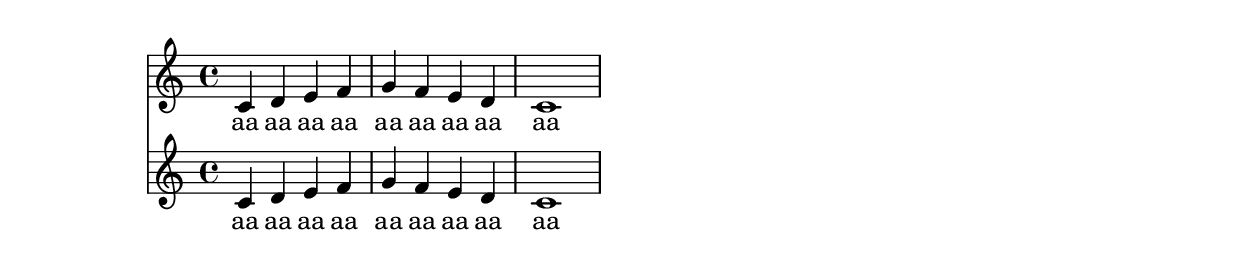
%% Do not edit this file; it is auto-generated from LSR http://lsr.dsi.unimi.it
%% This file is in the public domain.
\version "2.13.1"

\header {
  lsrtags = "text, vocal-music, spacing"

%% Translation of GIT committish: b2d4318d6c53df8469dfa4da09b27c15a374d0ca
  texidoces = "
Este fragmento de código muestra cómo situar la línea de base de la
letra más cerca del pentagrama.

"
  doctitlees = "Ajuste del especiado vertical de la letra"

%% Translation of GIT committish: 499a511d4166feaada31114e097f86b5e0c56421
  texidocfr = "
Cet extrait illustre la manière de rapprocher la ligne de paroles 
de la portée.

"
  doctitlefr = "Ajustement de l'espacement vertical des paroles"


  texidoc = "
This snippet shows how to bring the lyrics line closer to the staff.

"
  doctitle = "Adjusting lyrics vertical spacing"
} % begin verbatim

% Default layout:
<<
  \new Staff \new Voice = melody \relative c' {
    c4 d e f
    g4 f e d
    c1
  }
  \new Lyrics \lyricsto melody { aa aa aa aa aa aa aa aa aa }

% Reducing the minimum space below the staff and above the lyrics:
  \new Staff \with {
    \override VerticalAxisGroup #'minimum-Y-extent = #'(-1 . 4)
  }
  \new Voice = melody \relative c' {
    c4 d e f
    g4 f e d
    c1
  }
  \new Lyrics \with {
    \override VerticalAxisGroup #'minimum-Y-extent = #'(-1.2 . 1)
  }
  \lyricsto melody { aa aa aa aa aa aa aa aa aa }
>>

